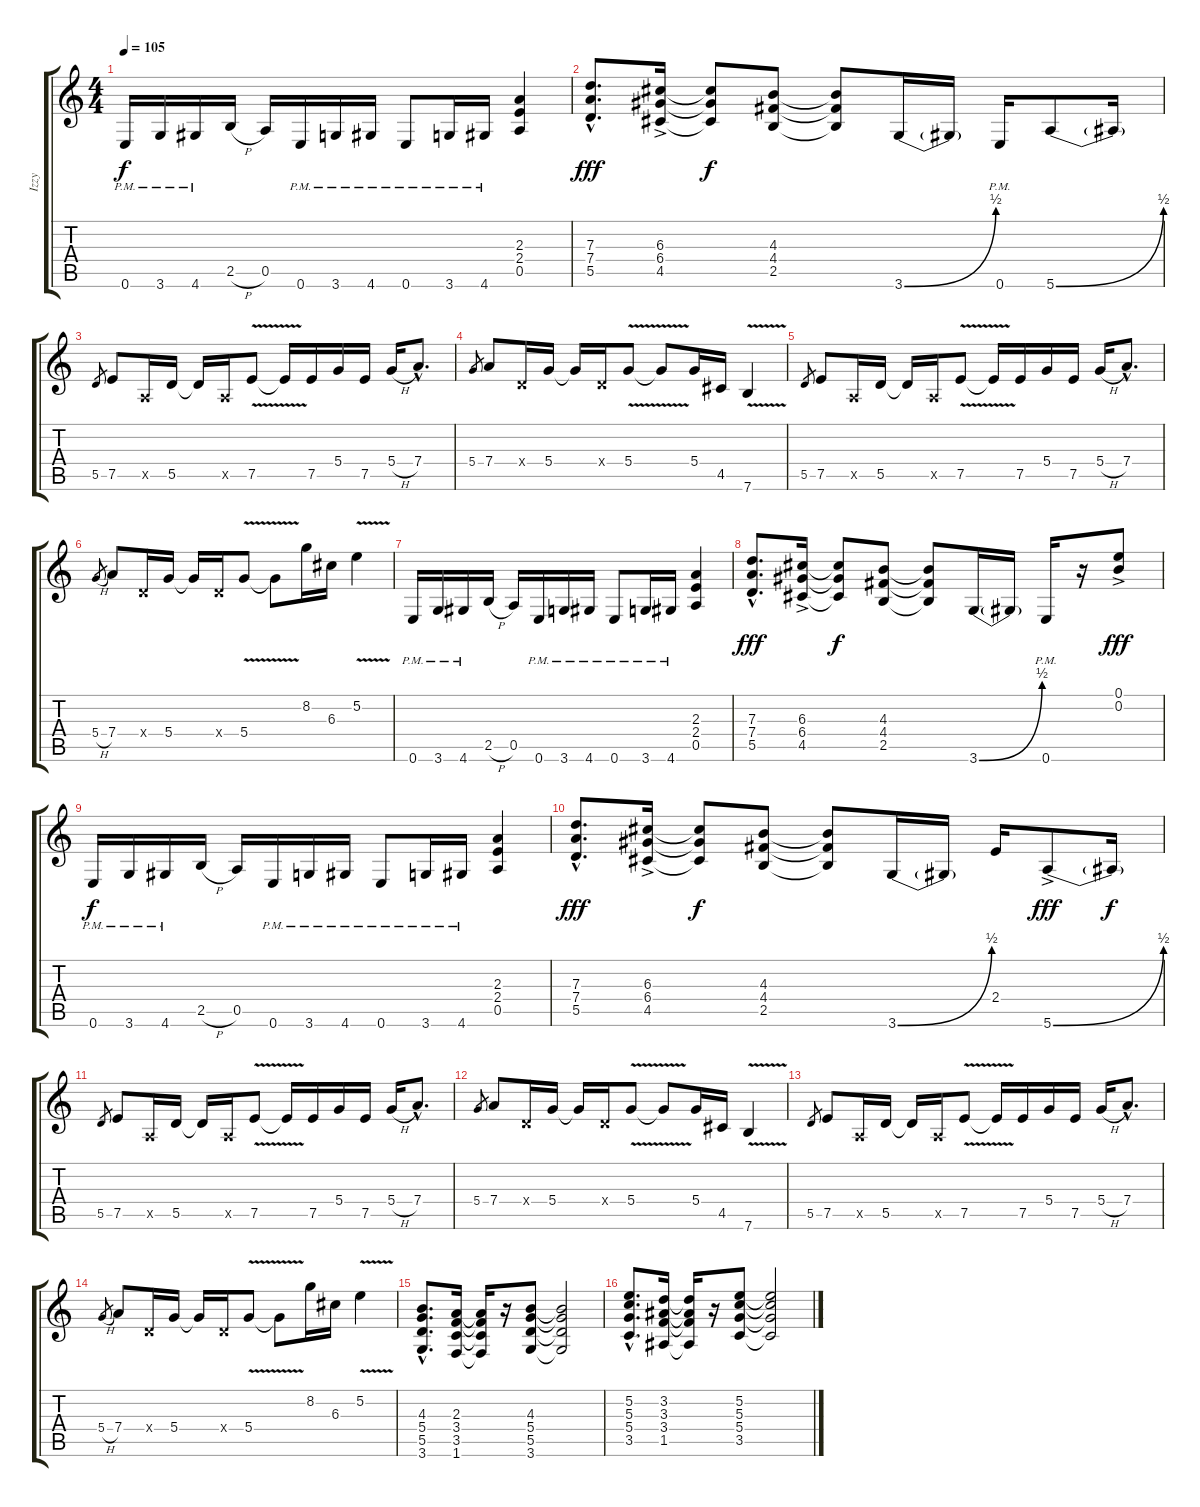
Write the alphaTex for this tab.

\track ("Izzy" "Izzy") {instrument electricguitarclean}
\staff {score tabs}
\tuning (E4 B3 G3 D3 A2 E2) {hide}
\ts (4 4)
\tempo 105
\clef g2
\ks c
0.6{pm}.16{dy f} 3.6{pm}.16 4.6{pm}.16 2.5{h}.16 0.5.16 0.6{pm}.16 3.6{pm}.16 4.6{pm}.16 0.6{pm}.8 3.6{pm}.16 4.6{pm}.16 (2.3 2.4 0.5).4 |
(7.3{hac} 7.4{hac} 5.5{hac}).8{d dy fff} (6.3{ac} 6.4{ac} 4.5{ac}).16 (6.3{t} 6.4{t} 4.5{t}).8{dy f} (4.3 4.4 2.5).8 (4.3{t} 4.4{t} 2.5{t}).8 3.6{be (bend 0 0 60 2)}.16 3.6{t}.16 0.6{pm}.16 5.6{be (bend 0 0 60 2)}.8 5.6{t}.16 |
5.5.8{gr} 7.5.8 0.5{x}.16 5.5.16 5.5{t}.16 0.5{x}.16 7.5{v}.8 7.5{t}.16 7.5.16 5.4.16 7.5.16 5.4{h}.16 7.4{hac}.8{d} |
5.4.8{gr} 7.4.8 0.4{x}.16 5.4.16 5.4{t}.16 0.4{x}.16 5.4{v}.8 5.4{t}.8 5.4.16 4.5.16 7.6{v}.4 |
5.5.8{gr} 7.5.8 0.5{x}.16 5.5.16 5.5{t}.16 0.5{x}.16 7.5{v}.8 7.5{t}.16 7.5.16 5.4.16 7.5.16 5.4{h}.16 7.4{hac}.8{d} |
5.4{h}.8{gr} 7.4.8 0.4{x}.16 5.4.16 5.4{t}.16 0.4{x}.16 5.4{v}.8 5.4{t}.8 8.2.16 6.3.16 5.2{v}.4 |
0.6{pm}.16 3.6{pm}.16 4.6{pm}.16 2.5{h}.16 0.5.16 0.6{pm}.16 3.6{pm}.16 4.6{pm}.16 0.6{pm}.8 3.6{pm}.16 4.6{pm}.16 (2.3 2.4 0.5).4 |
(7.3{hac} 7.4{hac} 5.5{hac}).8{d dy fff} (6.3{ac} 6.4{ac} 4.5{ac}).16 (6.3{t} 6.4{t} 4.5{t}).8{dy f} (4.3 4.4 2.5).8 (4.3{t} 4.4{t} 2.5{t}).8 3.6{be (bend 0 0 60 2)}.16 3.6{t}.16 0.6{pm}.16 r.16 (0.1{ac} 0.2{ac}).8{dy fff} |
0.6{pm}.16{dy f} 3.6{pm}.16 4.6{pm}.16 2.5{h}.16 0.5.16 0.6{pm}.16 3.6{pm}.16 4.6{pm}.16 0.6{pm}.8 3.6{pm}.16 4.6{pm}.16 (2.3 2.4 0.5).4 |
(7.3{hac} 7.4{hac} 5.5{hac}).8{d dy fff} (6.3{ac} 6.4{ac} 4.5{ac}).16 (6.3{t} 6.4{t} 4.5{t}).8{dy f} (4.3 4.4 2.5).8 (4.3{t} 4.4{t} 2.5{t}).8 3.6{be (bend 0 0 60 2)}.16 3.6{t}.16 2.4.16 5.6{be (bend 0 0 60 2) ac}.8{dy fff} 5.6{t}.16{dy f} |
5.5.8{gr} 7.5.8 0.5{x}.16 5.5.16 5.5{t}.16 0.5{x}.16 7.5{v}.8 7.5{t}.16 7.5.16 5.4.16 7.5.16 5.4{h}.16 7.4{hac}.8{d} |
5.4.8{gr} 7.4.8 0.4{x}.16 5.4.16 5.4{t}.16 0.4{x}.16 5.4{v}.8 5.4{t}.8 5.4.16 4.5.16 7.6{v}.4 |
5.5.8{gr} 7.5.8 0.5{x}.16 5.5.16 5.5{t}.16 0.5{x}.16 7.5{v}.8 7.5{t}.16 7.5.16 5.4.16 7.5.16 5.4{h}.16 7.4{hac}.8{d} |
5.4{h}.8{gr} 7.4.8 0.4{x}.16 5.4.16 5.4{t}.16 0.4{x}.16 5.4{v}.8 5.4{t}.8 8.2.16 6.3.16 5.2{v}.4 |
(4.3{hac} 5.4{hac} 5.5{hac} 3.6{hac}).8{d} (2.3 3.4 3.5 1.6).16 (2.3{t} 3.4{t} 3.5{t} 1.6{t}).16 r.16 (4.3 5.4 5.5 3.6).8 (4.3{t} 5.4{t} 5.5{t} 3.6{t}).2 |
(5.2{hac} 5.3{hac} 5.4{hac} 3.5{hac}).8{d} (3.2 3.3 3.4 1.5).16 (3.2{t} 3.3{t} 3.4{t} 1.5{t}).16 r.16 (5.2 5.3 5.4 3.5).8 (5.2{t} 5.3{t} 5.4{t} 3.5{t}).2
